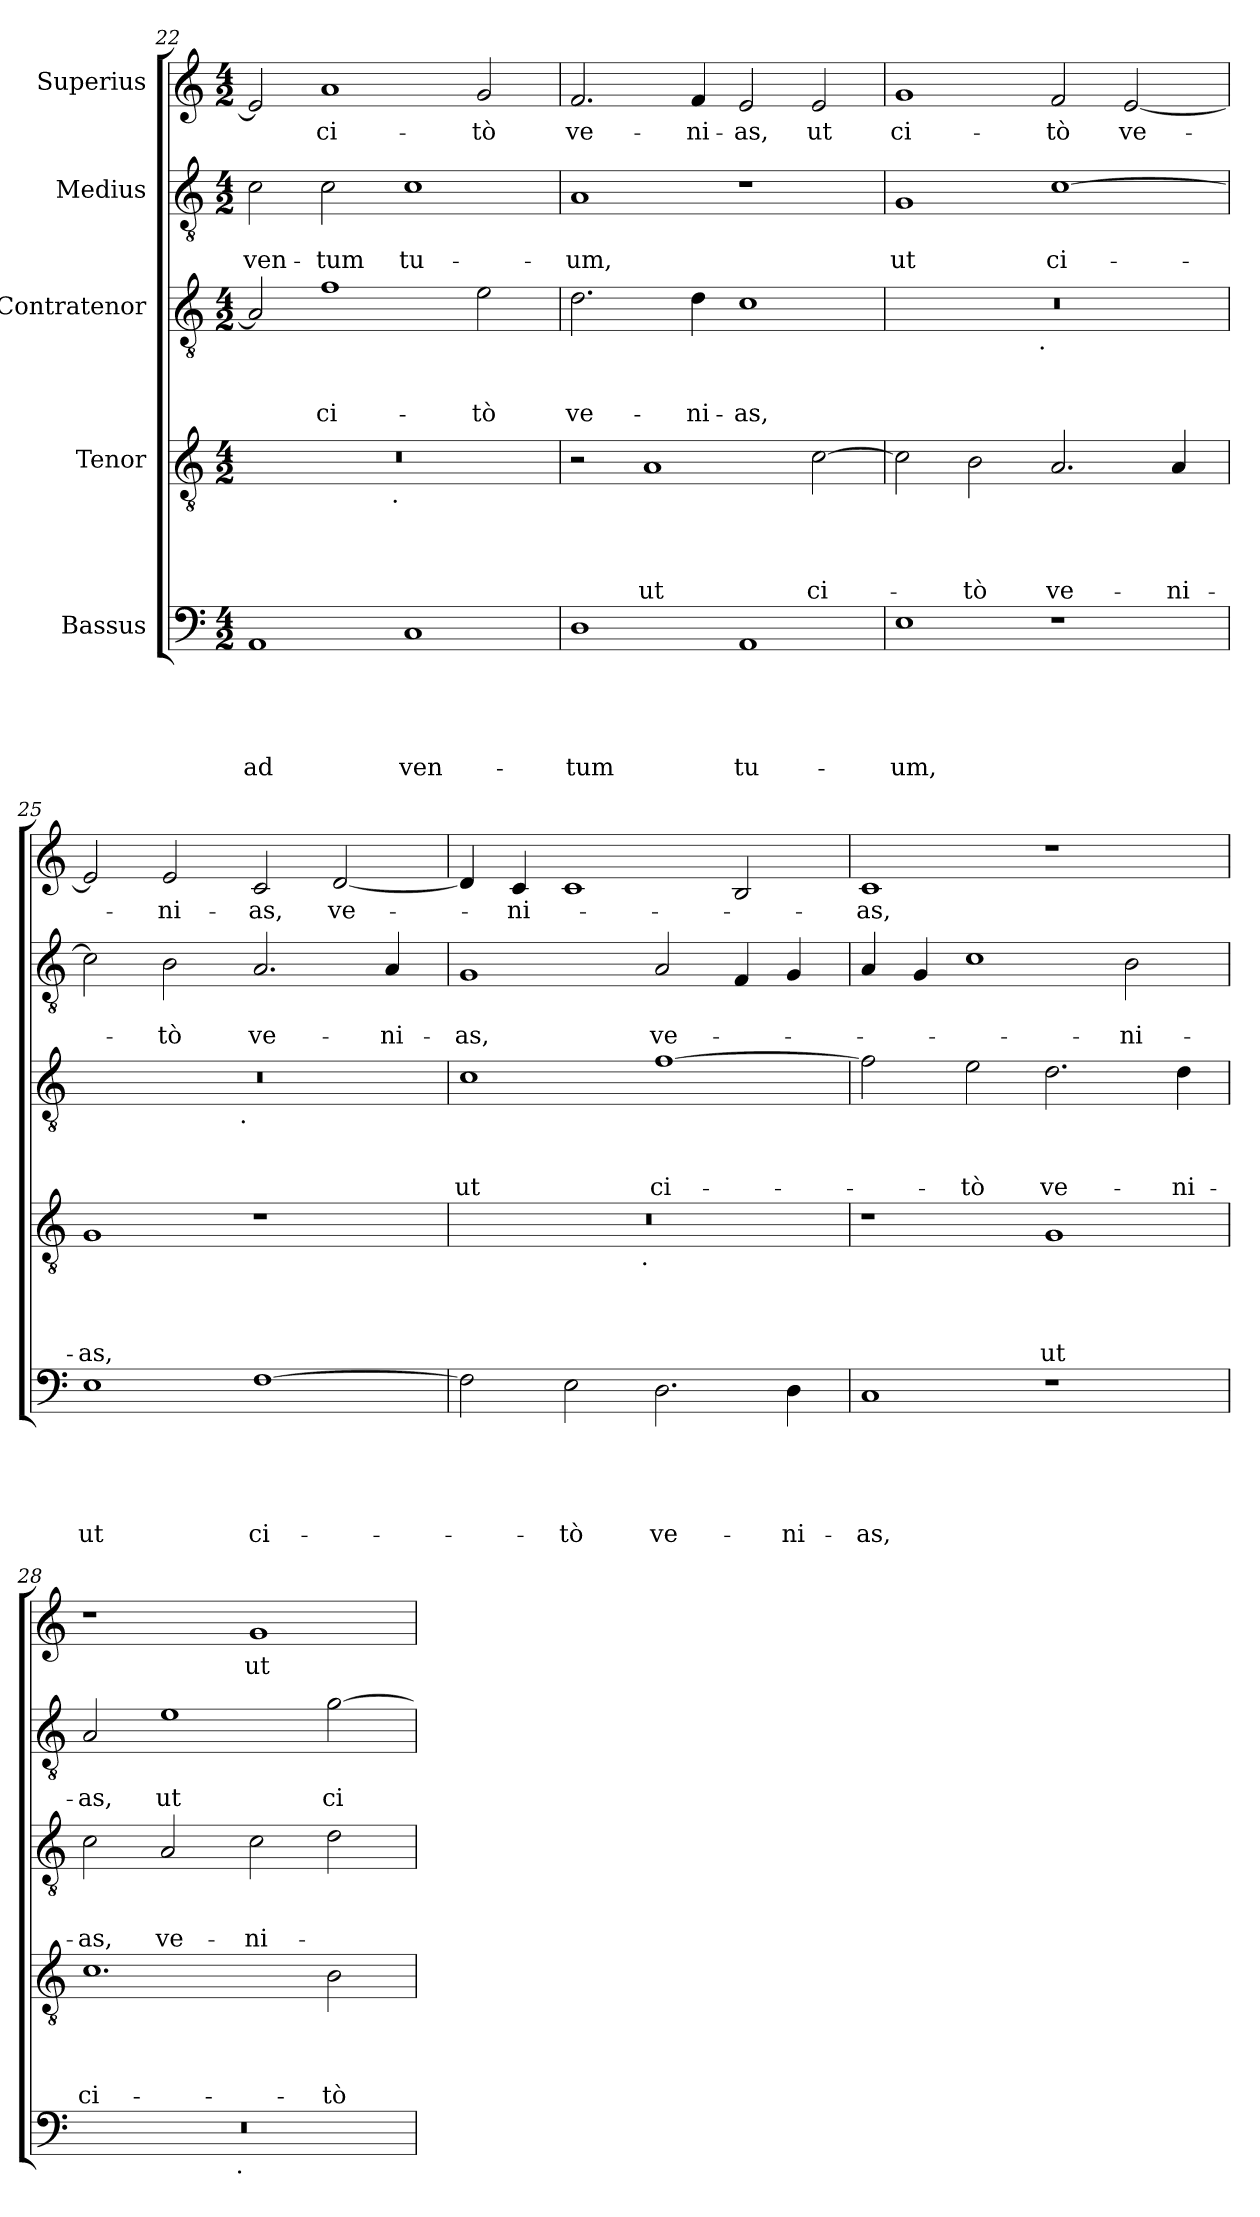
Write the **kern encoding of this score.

**kern	**text	**text	**text	**text	**text	**kern	**text	**text	**text	**text	**kern	**text	**text	**text	**kern	**text	**text	**kern	**text
*part5	*part5	*part5	*part5	*part5	*part5	*part4	*part4	*part4	*part4	*part4	*part3	*part3	*part3	*part3	*part2	*part2	*part2	*part1	*part1
*staff5	*staff5	*staff5	*staff5	*staff5	*staff5	*staff4	*staff4	*staff4	*staff4	*staff4	*staff3	*staff3	*staff3	*staff3	*staff2	*staff2	*staff2	*staff1	*staff1
*I"Bassus	*	*	*	*	*	*I"Tenor	*	*	*	*	*I"Contratenor	*	*	*	*I"Medius	*	*	*I"Superius	*
*clefF4	*	*	*	*	*	*clefGv2	*	*	*	*	*clefGv2	*	*	*	*clefGv2	*	*	*clefG2	*
*k[]	*	*	*	*	*	*k[]	*	*	*	*	*k[]	*	*	*	*k[]	*	*	*k[]	*
*C:	*	*	*	*	*	*C:	*	*	*	*	*C:	*	*	*	*C:	*	*	*C:	*
*M4/2	*	*	*	*	*	*M4/2	*	*	*	*	*M4/2	*	*	*	*M4/2	*	*	*M4/2	*
=22	=22	=22	=22	=22	=22	=22	=22	=22	=22	=22	=22	=22	=22	=22	=22	=22	=22	=22	=22
!	!	!	!	!	!LO:LY:b	!	!	!	!	!	!	!	!	!	!	!	!LO:LY:b	!	!
*	*	*	*	*	*	*^	*	*	*	*	*	*	*	*	*	*	*	*	*
1AA	.	.	.	.	ad	0r	2ryy	.	.	.	.	2A/]	.	.	.	2c\	.	ven-	2e/]	.
!	!	!	!	!	!	!	!	!	!	!	!	!	!	!	!LO:LY:b	!	!	!LO:LY:b	!	!LO:LY:b
.	.	.	.	.	.	.	4...ryy	.	.	.	.	1f	.	.	ci-	2c\	.	-tum	1a	ci-
!	!	!	!	!	!	!	!LO:TX:b:t=.	!	!	!	!	!	!	!	!	!	!	!	!	!
.	.	.	.	.	.	.	1ryy	.	.	.	.	.	.	.	.	.	.	.	.	.
!	!	!	!	!	!LO:LY:b	!	!	!	!	!	!	!	!	!	!	!	!	!LO:LY:b	!	!
1C	.	.	.	.	ven-	.	.	.	.	.	.	.	.	.	.	1c	.	tu-	.	.
!	!	!	!	!	!	!	!	!	!	!	!	!	!	!	!LO:LY:b	!	!	!	!	!LO:LY:b
.	.	.	.	.	.	.	.	.	.	.	.	2e\	.	.	-tò	.	.	.	2g/	-tò
.	.	.	.	.	.	.	32ryy	.	.	.	.	.	.	.	.	.	.	.	.	.
=23	=23	=23	=23	=23	=23	=23	=23	=23	=23	=23	=23	=23	=23	=23	=23	=23	=23	=23	=23	=23
!	!	!	!	!	!LO:LY:b	!	!	!	!	!	!	!	!	!	!LO:LY:b	!	!	!LO:LY:b	!	!LO:LY:b
*	*	*	*	*	*	*v	*v	*	*	*	*	*	*	*	*	*	*	*	*	*
1D	.	.	.	.	-tum	2r	.	.	.	.	2.d\	.	.	ve-	1A	.	-um,	2.f/	ve-
!	!	!	!	!	!	!	!	!	!	!LO:LY:b	!	!	!	!	!	!	!	!	!
.	.	.	.	.	.	1A	.	.	.	ut	.	.	.	.	.	.	.	.	.
!	!	!	!	!	!	!	!	!	!	!	!	!	!	!LO:LY:b	!	!	!	!	!LO:LY:b
.	.	.	.	.	.	.	.	.	.	.	4d\	.	.	-ni-	.	.	.	4f/	-ni-
!	!	!	!	!	!LO:LY:b	!	!	!	!	!	!	!	!	!LO:LY:b	!	!	!	!	!LO:LY:b
1AA	.	.	.	.	tu-	.	.	.	.	.	1c	.	.	-as,	1r	.	.	2e/	-as,
!	!	!	!	!	!	!	!	!	!	!LO:LY:b	!	!	!	!	!	!	!	!	!LO:LY:b
.	.	.	.	.	.	[>2c\	.	.	.	ci-	.	.	.	.	.	.	.	2e/	ut
=24	=24	=24	=24	=24	=24	=24	=24	=24	=24	=24	=24	=24	=24	=24	=24	=24	=24	=24	=24
!	!	!	!	!	!LO:LY:b	!	!	!	!	!	!	!	!	!	!	!	!LO:LY:b	!	!LO:LY:b
*	*	*	*	*	*	*	*	*	*	*	*^	*	*	*	*	*	*	*	*
1E	.	.	.	.	-um,	2c\]	.	.	.	.	0r	2ryy	.	.	.	1G	.	ut	1g	ci-
!	!	!	!	!	!	!	!	!	!	!LO:LY:b	!	!	!	!	!	!	!	!	!	!
.	.	.	.	.	.	2B\	.	.	.	-tò	.	4...ryy	.	.	.	.	.	.	.	.
!	!	!	!	!	!	!	!	!	!	!	!	!LO:TX:b:t=.	!	!	!	!	!	!	!	!
.	.	.	.	.	.	.	.	.	.	.	.	1ryy	.	.	.	.	.	.	.	.
!	!	!	!	!	!	!	!	!	!	!LO:LY:b	!	!	!	!	!	!	!	!LO:LY:b	!	!LO:LY:b
1r	.	.	.	.	.	2.A/	.	.	.	ve-	.	.	.	.	.	[>1c	.	ci-	2f/	-tò
!	!	!	!	!	!	!	!	!	!	!	!	!	!	!	!	!	!	!	!	!LO:LY:b
.	.	.	.	.	.	.	.	.	.	.	.	.	.	.	.	.	.	.	[<2e/	ve-
!	!	!	!	!	!	!	!	!	!	!LO:LY:b	!	!	!	!	!	!	!	!	!	!
.	.	.	.	.	.	4A/	.	.	.	-ni-	.	.	.	.	.	.	.	.	.	.
.	.	.	.	.	.	.	.	.	.	.	.	32ryy	.	.	.	.	.	.	.	.
=25	=25	=25	=25	=25	=25	=25	=25	=25	=25	=25	=25	=25	=25	=25	=25	=25	=25	=25	=25	=25
!	!	!	!	!	!LO:LY:b	!	!	!	!	!LO:LY:b	!	!	!	!	!	!	!	!	!	!
1E	.	.	.	.	ut	1G	.	.	.	-as,	0r	2ryy	.	.	.	2c\]	.	.	2e/]	.
!	!	!	!	!	!	!	!	!	!	!	!	!	!	!	!	!	!	!LO:LY:b	!	!LO:LY:b
.	.	.	.	.	.	.	.	.	.	.	.	4...ryy	.	.	.	2B\	.	-tò	2e/	-ni-
!	!	!	!	!	!	!	!	!	!	!	!	!LO:TX:b:t=.	!	!	!	!	!	!	!	!
.	.	.	.	.	.	.	.	.	.	.	.	1ryy	.	.	.	.	.	.	.	.
!	!	!	!	!	!LO:LY:b	!	!	!	!	!	!	!	!	!	!	!	!	!LO:LY:b	!	!LO:LY:b
[>1F	.	.	.	.	ci-	1r	.	.	.	.	.	.	.	.	.	2.A/	.	ve-	2c/	-as,
!	!	!	!	!	!	!	!	!	!	!	!	!	!	!	!	!	!	!	!	!LO:LY:b
.	.	.	.	.	.	.	.	.	.	.	.	.	.	.	.	.	.	.	[<2d/	ve-
!	!	!	!	!	!	!	!	!	!	!	!	!	!	!	!	!	!	!LO:LY:b	!	!
.	.	.	.	.	.	.	.	.	.	.	.	.	.	.	.	4A/	.	-ni-	.	.
.	.	.	.	.	.	.	.	.	.	.	.	32ryy	.	.	.	.	.	.	.	.
=26	=26	=26	=26	=26	=26	=26	=26	=26	=26	=26	=26	=26	=26	=26	=26	=26	=26	=26	=26	=26
!	!	!	!	!	!	!	!	!	!	!	!	!	!	!	!LO:LY:b	!	!	!LO:LY:b	!	!
*	*	*	*	*	*	*^	*	*	*	*	*v	*v	*	*	*	*	*	*	*	*
2F\]	.	.	.	.	.	0r	2ryy	.	.	.	.	1c	.	.	ut	1G	.	-as,	4d/]	.
!	!	!	!	!	!	!	!	!	!	!	!	!	!	!	!	!	!	!	!	!LO:LY:b
.	.	.	.	.	.	.	.	.	.	.	.	.	.	.	.	.	.	.	4c/	-ni-
!	!	!	!	!	!LO:LY:b	!	!	!	!	!	!	!	!	!	!	!	!	!	!	!
2E\	.	.	.	.	-tò	.	4...ryy	.	.	.	.	.	.	.	.	.	.	.	1c	.
!	!	!	!	!	!	!	!LO:TX:b:t=.	!	!	!	!	!	!	!	!	!	!	!	!	!
.	.	.	.	.	.	.	1ryy	.	.	.	.	.	.	.	.	.	.	.	.	.
!	!	!	!	!	!LO:LY:b	!	!	!	!	!	!	!	!	!	!LO:LY:b	!	!	!LO:LY:b	!	!
2.D\	.	.	.	.	ve-	.	.	.	.	.	.	[>1f	.	.	ci-	2A/	.	ve-	.	.
.	.	.	.	.	.	.	.	.	.	.	.	.	.	.	.	4F/	.	.	2B/	.
!	!	!	!	!	!LO:LY:b	!	!	!	!	!	!	!	!	!	!	!	!	!	!	!
4D\	.	.	.	.	-ni-	.	.	.	.	.	.	.	.	.	.	4G/	.	.	.	.
.	.	.	.	.	.	.	32ryy	.	.	.	.	.	.	.	.	.	.	.	.	.
=27	=27	=27	=27	=27	=27	=27	=27	=27	=27	=27	=27	=27	=27	=27	=27	=27	=27	=27	=27	=27
!	!	!	!	!	!LO:LY:b	!	!	!	!	!	!	!	!	!	!	!	!	!	!	!LO:LY:b
*	*	*	*	*	*	*v	*v	*	*	*	*	*	*	*	*	*	*	*	*	*
1C	.	.	.	.	-as,	1r	.	.	.	.	2f\]	.	.	.	4A/	.	.	1c	-as,
.	.	.	.	.	.	.	.	.	.	.	.	.	.	.	4G/	.	.	.	.
!	!	!	!	!	!	!	!	!	!	!	!	!	!	!LO:LY:b	!	!	!	!	!
.	.	.	.	.	.	.	.	.	.	.	2e\	.	.	-tò	1c	.	.	.	.
!	!	!	!	!	!	!	!	!	!	!LO:LY:b	!	!	!	!LO:LY:b	!	!	!	!	!
1r	.	.	.	.	.	1G	.	.	.	ut	2.d\	.	.	ve-	.	.	.	1r	.
!	!	!	!	!	!	!	!	!	!	!	!	!	!	!	!	!	!LO:LY:b	!	!
.	.	.	.	.	.	.	.	.	.	.	.	.	.	.	2B\	.	-ni-	.	.
!	!	!	!	!	!	!	!	!	!	!	!	!	!	!LO:LY:b	!	!	!	!	!
.	.	.	.	.	.	.	.	.	.	.	4d\	.	.	-ni-	.	.	.	.	.
=28	=28	=28	=28	=28	=28	=28	=28	=28	=28	=28	=28	=28	=28	=28	=28	=28	=28	=28	=28
!	!	!	!	!	!	!	!	!	!	!LO:LY:b	!	!	!	!LO:LY:b	!	!	!LO:LY:b	!	!
*^	*	*	*	*	*	*	*	*	*	*	*	*	*	*	*	*	*	*	*
0r	2ryy	.	.	.	.	.	1.c	.	.	.	ci-	2c\	.	.	-as,	2A/	.	-as,	1r	.
!	!	!	!	!	!	!	!	!	!	!	!	!	!	!	!LO:LY:b	!	!	!LO:LY:b	!	!
.	4...ryy	.	.	.	.	.	.	.	.	.	.	2A/	.	.	ve-	1e	.	ut	.	.
!	!LO:TX:b:t=.	!	!	!	!	!	!	!	!	!	!	!	!	!	!	!	!	!	!	!
.	1ryy	.	.	.	.	.	.	.	.	.	.	.	.	.	.	.	.	.	.	.
!	!	!	!	!	!	!	!	!	!	!	!	!	!	!	!LO:LY:b	!	!	!	!	!LO:LY:b
.	.	.	.	.	.	.	.	.	.	.	.	2c\	.	.	-ni-	.	.	.	1g	ut
!	!	!	!	!	!	!	!	!	!	!	!LO:LY:b	!	!	!	!	!	!	!LO:LY:b	!	!
.	.	.	.	.	.	.	2B\	.	.	.	-tò	2d\	.	.	.	[<2g\	.	ci-	.	.
.	32ryy	.	.	.	.	.	.	.	.	.	.	.	.	.	.	.	.	.	.	.
*v	*v	*	*	*	*	*	*	*	*	*	*	*	*	*	*	*	*	*	*	*
=	=	=	=	=	=	=	=	=	=	=	=	=	=	=	=	=	=	=	=
*-	*-	*-	*-	*-	*-	*-	*-	*-	*-	*-	*-	*-	*-	*-	*-	*-	*-	*-	*-
